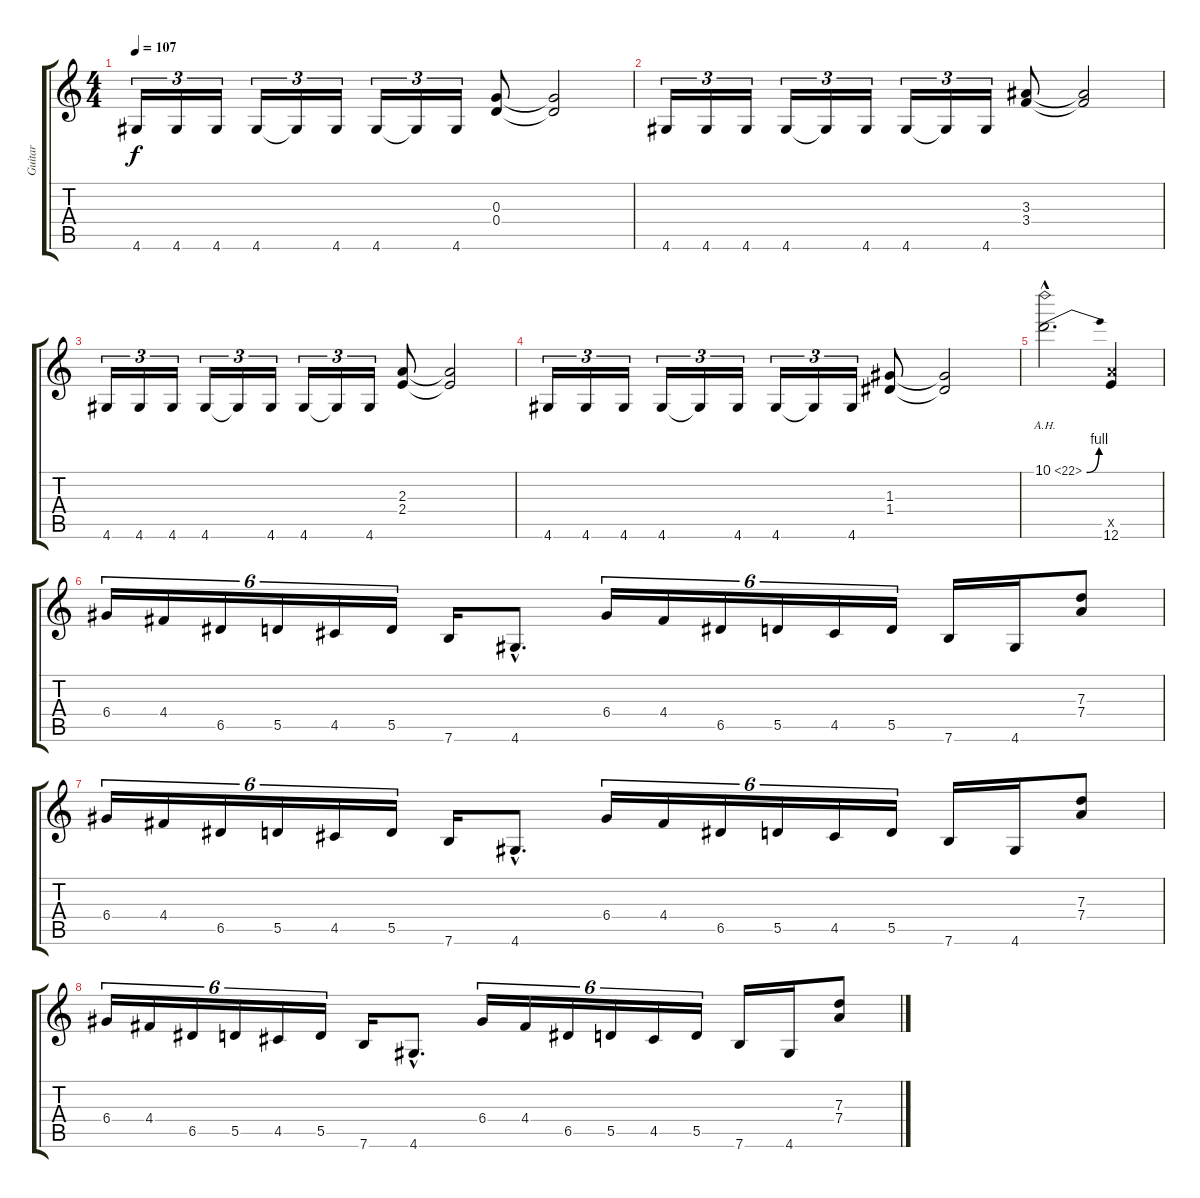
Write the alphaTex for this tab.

\track ("Guitar" "Guitar") {instrument distortionguitar}
\staff {score tabs}
\tuning (E4 B3 G3 D3 A2 E2) {hide}
\ts (4 4)
\tempo 107
\clef g2
\ks c
4.6.16{tu (3 2) dy f} 4.6.16{tu (3 2)} 4.6.16{tu (3 2)} 4.6.16{tu (3 2)} 4.6{t}.16{tu (3 2)} 4.6.16{tu (3 2)} 4.6.16{tu (3 2)} 4.6{t}.16{tu (3 2)} 4.6.16{tu (3 2)} (0.3 0.4).8 (0.3{t} 0.4{t}).2 |
4.6.16{tu (3 2)} 4.6.16{tu (3 2)} 4.6.16{tu (3 2)} 4.6.16{tu (3 2)} 4.6{t}.16{tu (3 2)} 4.6.16{tu (3 2)} 4.6.16{tu (3 2)} 4.6{t}.16{tu (3 2)} 4.6.16{tu (3 2)} (3.3 3.4).8 (3.3{t} 3.4{t}).2 |
4.6.16{tu (3 2)} 4.6.16{tu (3 2)} 4.6.16{tu (3 2)} 4.6.16{tu (3 2)} 4.6{t}.16{tu (3 2)} 4.6.16{tu (3 2)} 4.6.16{tu (3 2)} 4.6{t}.16{tu (3 2)} 4.6.16{tu (3 2)} (2.3 2.4).8 (2.3{t} 2.4{t}).2 |
4.6.16{tu (3 2)} 4.6.16{tu (3 2)} 4.6.16{tu (3 2)} 4.6.16{tu (3 2)} 4.6{t}.16{tu (3 2)} 4.6.16{tu (3 2)} 4.6.16{tu (3 2)} 4.6{t}.16{tu (3 2)} 4.6.16{tu (3 2)} (1.3 1.4).8 (1.3{t} 1.4{t}).2 |
10.1{be (bend 0 0 60 4) ah 12 hac}.2{d} (12.5{x} 12.6).4 |
6.4.16{tu (6 4)} 4.4.16{tu (6 4)} 6.5.16{tu (6 4)} 5.5.16{tu (6 4)} 4.5.16{tu (6 4)} 5.5.16{tu (6 4)} 7.6.16 4.6{hac}.8{d} 6.4.16{tu (6 4)} 4.4.16{tu (6 4)} 6.5.16{tu (6 4)} 5.5.16{tu (6 4)} 4.5.16{tu (6 4)} 5.5.16{tu (6 4)} 7.6.16 4.6.16 (7.3 7.4).8 |
6.4.16{tu (6 4)} 4.4.16{tu (6 4)} 6.5.16{tu (6 4)} 5.5.16{tu (6 4)} 4.5.16{tu (6 4)} 5.5.16{tu (6 4)} 7.6.16 4.6{hac}.8{d} 6.4.16{tu (6 4)} 4.4.16{tu (6 4)} 6.5.16{tu (6 4)} 5.5.16{tu (6 4)} 4.5.16{tu (6 4)} 5.5.16{tu (6 4)} 7.6.16 4.6.16 (7.3 7.4).8 |
6.4.16{tu (6 4)} 4.4.16{tu (6 4)} 6.5.16{tu (6 4)} 5.5.16{tu (6 4)} 4.5.16{tu (6 4)} 5.5.16{tu (6 4)} 7.6.16 4.6{hac}.8{d} 6.4.16{tu (6 4)} 4.4.16{tu (6 4)} 6.5.16{tu (6 4)} 5.5.16{tu (6 4)} 4.5.16{tu (6 4)} 5.5.16{tu (6 4)} 7.6.16 4.6.16 (7.3 7.4).8
